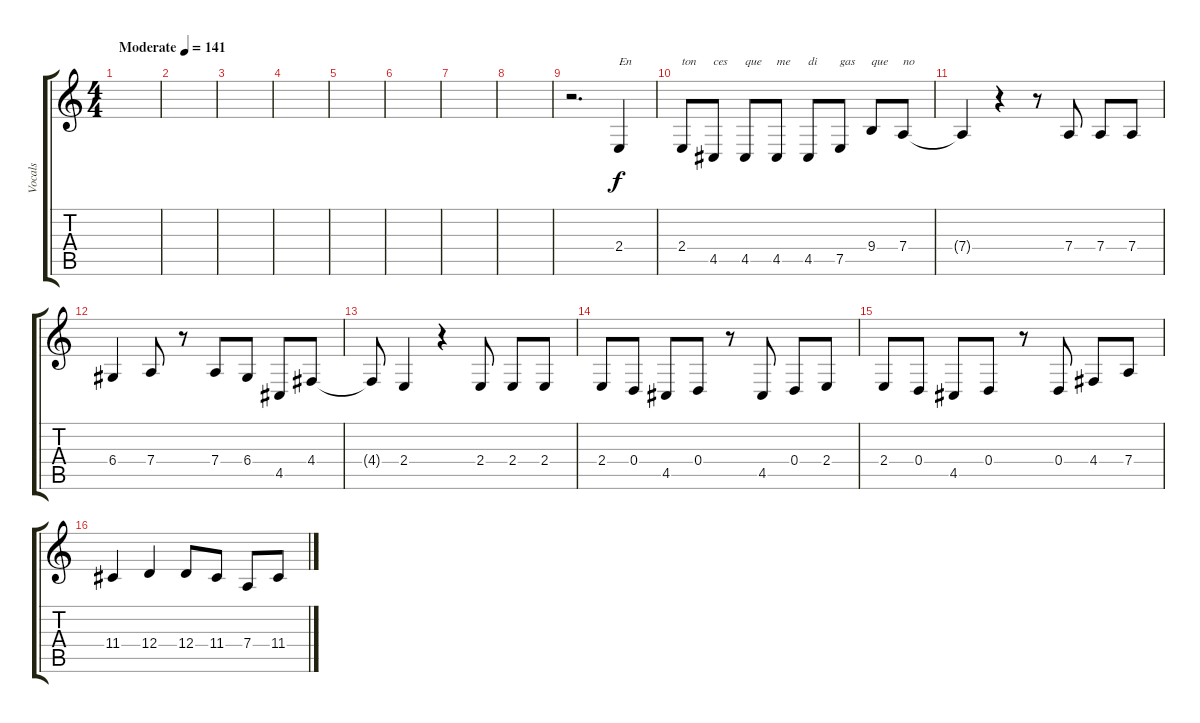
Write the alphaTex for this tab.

\track ("Vocals" "Vocals") {instrument violin}
\staff {score tabs}
\tuning (E4 B3 G3 D3 A2 E2) {hide}
\ts (4 4)
\tempo (141 "Moderate")
\clef g2
\ks c
|
|
|
|
|
|
|
|
r.2{d} 2.4.4{txt "En"} |
2.4.8{txt "ton"} 4.5.8{txt "ces"} 4.5.8{txt "que"} 4.5.8{txt "me"} 4.5.8{txt "di"} 7.5.8{txt "gas"} 9.4.8{txt "que"} 7.4.8{txt "no"} |
7.4{t}.4 r.4 r.8 7.4.8 7.4.8 7.4.8 |
6.4.4 7.4.8 r.8 7.4.8 6.4.8 4.5.8 4.4.8 |
4.4{t}.8 2.4.4 r.4 2.4.8 2.4.8 2.4.8 |
2.4.8 0.4.8 4.5.8 0.4.8 r.8 4.5.8 0.4.8 2.4.8 |
2.4.8 0.4.8 4.5.8 0.4.8 r.8 0.4.8 4.4.8 7.4.8 |
11.4.4 12.4.4 12.4.8 11.4.8 7.4.8 11.4.8
